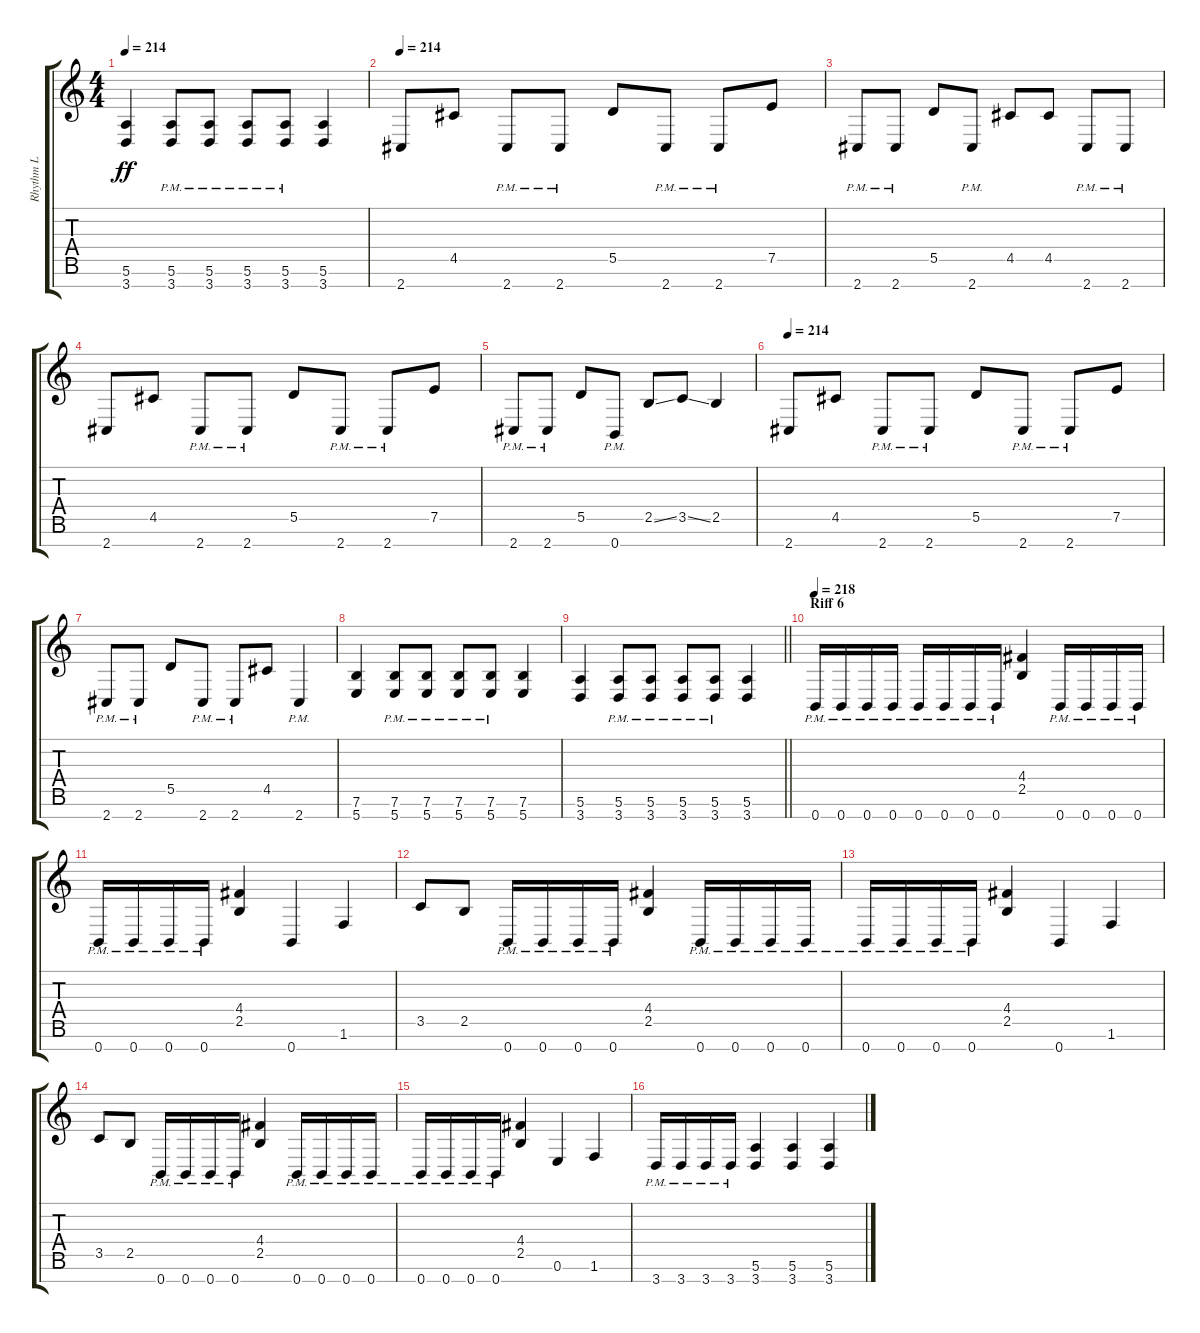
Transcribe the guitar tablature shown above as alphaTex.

\track ("Rhythm L" "Rhythm L") {instrument distortionguitar}
\staff {score tabs}
\tuning (E4 B3 G3 D3 A2 E2 B1) {hide}
\ts (4 4)
\tempo 214
\clef g2
\ks c
(5.6 3.7).4{dy ff} (5.6{pm} 3.7{pm}).8 (5.6{pm} 3.7{pm}).8 (5.6{pm} 3.7{pm}).8 (5.6{pm} 3.7{pm}).8 (5.6 3.7).4 |
\tempo 214
2.7.8 4.5.8 2.7{pm}.8 2.7{pm}.8 5.5.8 2.7{pm}.8 2.7{pm}.8 7.5.8 |
2.7{pm}.8 2.7{pm}.8 5.5.8 2.7{pm}.8 4.5.8 4.5.8 2.7{pm}.8 2.7{pm}.8 |
2.7.8 4.5.8 2.7{pm}.8 2.7{pm}.8 5.5.8 2.7{pm}.8 2.7{pm}.8 7.5.8 |
2.7{pm}.8 2.7{pm}.8 5.5.8 0.7{pm}.8 2.5{ss}.8 3.5{ss}.8 2.5.4 |
\tempo 214
2.7.8 4.5.8 2.7{pm}.8 2.7{pm}.8 5.5.8 2.7{pm}.8 2.7{pm}.8 7.5.8 |
2.7{pm}.8 2.7{pm}.8 5.5.8 2.7{pm}.8 2.7{pm}.8 4.5.8 2.7{pm}.4 |
(7.6 5.7).4 (7.6{pm} 5.7{pm}).8 (7.6{pm} 5.7{pm}).8 (7.6{pm} 5.7{pm}).8 (7.6{pm} 5.7{pm}).8 (7.6 5.7).4 |
\barLineRight lightlight
(5.6 3.7).4 (5.6{pm} 3.7{pm}).8 (5.6{pm} 3.7{pm}).8 (5.6{pm} 3.7{pm}).8 (5.6{pm} 3.7{pm}).8 (5.6 3.7).4 |
\section ("" "Riff 6")
\tempo 218
0.7{pm}.16 0.7{pm}.16 0.7{pm}.16 0.7{pm}.16 0.7{pm}.16 0.7{pm}.16 0.7{pm}.16 0.7{pm}.16 (4.4 2.5).4 0.7{pm}.16 0.7{pm}.16 0.7{pm}.16 0.7{pm}.16 |
0.7{pm}.16 0.7{pm}.16 0.7{pm}.16 0.7{pm}.16 (4.4 2.5).4 0.7.4 1.6.4 |
3.5.8 2.5.8 0.7{pm}.16 0.7{pm}.16 0.7{pm}.16 0.7{pm}.16 (4.4 2.5).4 0.7{pm}.16 0.7{pm}.16 0.7{pm}.16 0.7{pm}.16 |
0.7{pm}.16 0.7{pm}.16 0.7{pm}.16 0.7{pm}.16 (4.4 2.5).4 0.7.4 1.6.4 |
3.5.8 2.5.8 0.7{pm}.16 0.7{pm}.16 0.7{pm}.16 0.7{pm}.16 (4.4 2.5).4 0.7{pm}.16 0.7{pm}.16 0.7{pm}.16 0.7{pm}.16 |
0.7{pm}.16 0.7{pm}.16 0.7{pm}.16 0.7{pm}.16 (4.4 2.5).4 0.6.4 1.6.4 |
3.7{pm}.16 3.7{pm}.16 3.7{pm}.16 3.7{pm}.16 (5.6 3.7).4 (5.6 3.7).4 (5.6 3.7).4
